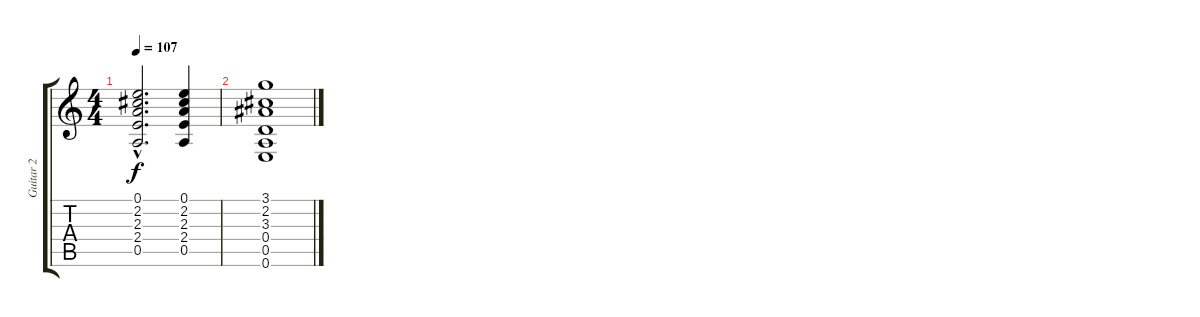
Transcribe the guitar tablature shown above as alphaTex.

\track ("Guitar 2" "Guitar 2") {instrument electricguitarclean}
\staff {score tabs}
\tuning (E4 B3 G3 D3 A2 E2) {hide}
\ts (4 4)
\tempo 107
\clef g2
\ks c
(0.1{hac} 2.2{hac} 2.3{hac} 2.4{hac} 0.5{hac}).2{d dy f} (0.1 2.2 2.3 2.4 0.5).4 |
(3.1 2.2 3.3 0.4 0.5 0.6).1
